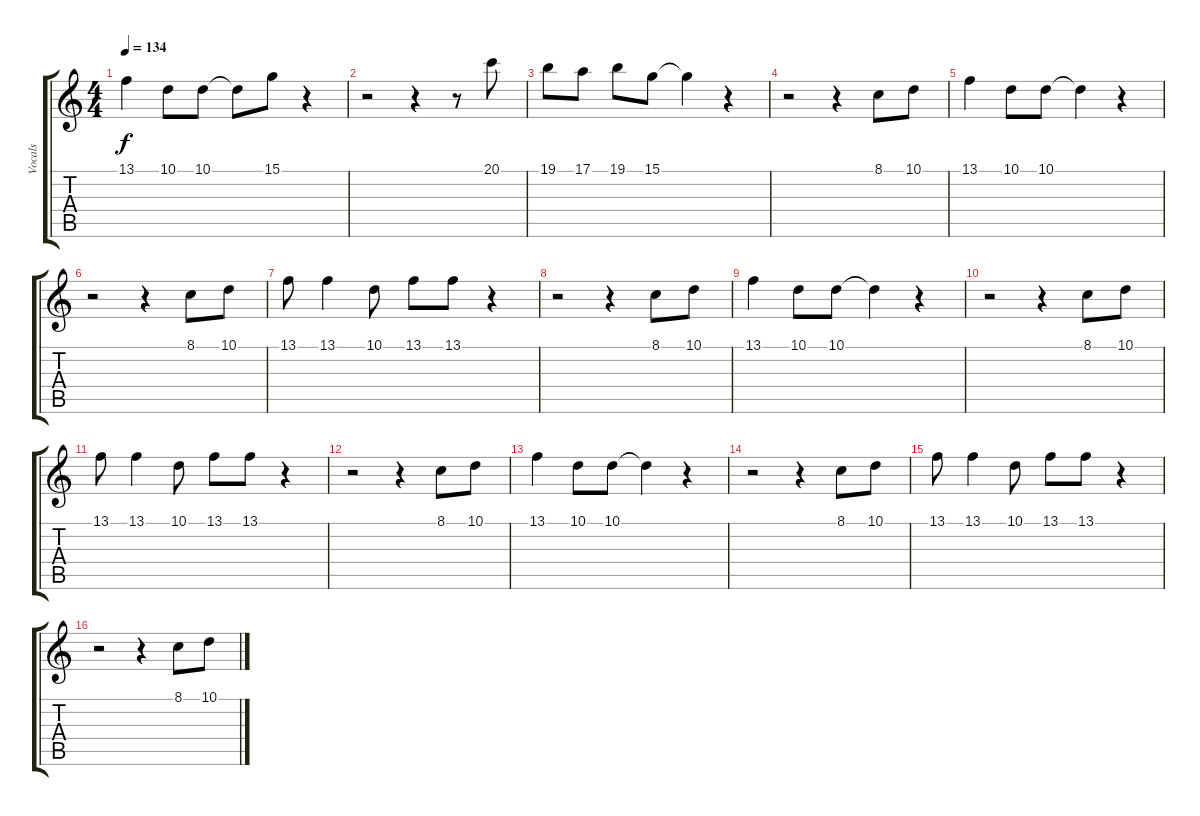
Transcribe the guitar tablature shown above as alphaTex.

\track ("Vocals" "Vocals") {instrument accordion}
\staff {score tabs}
\tuning (E4 B3 G3 D3 A2 E2) {hide}
\ts (4 4)
\tempo 134
\clef g2
\ks c
13.1.4{dy f} 10.1.8 10.1.8 10.1{t}.8 15.1.8 r.4 |
r.2 r.4 r.8 20.1.8 |
19.1.8 17.1.8 19.1.8 15.1.8 15.1{t}.4 r.4 |
r.2 r.4 8.1.8 10.1.8 |
13.1.4 10.1.8 10.1.8 10.1{t}.4 r.4 |
r.2 r.4 8.1.8 10.1.8 |
13.1.8 13.1.4 10.1.8 13.1.8 13.1.8 r.4 |
r.2 r.4 8.1.8 10.1.8 |
13.1.4 10.1.8 10.1.8 10.1{t}.4 r.4 |
r.2 r.4 8.1.8 10.1.8 |
13.1.8 13.1.4 10.1.8 13.1.8 13.1.8 r.4 |
r.2 r.4 8.1.8 10.1.8 |
13.1.4 10.1.8 10.1.8 10.1{t}.4 r.4 |
r.2 r.4 8.1.8 10.1.8 |
13.1.8 13.1.4 10.1.8 13.1.8 13.1.8 r.4 |
r.2 r.4 8.1.8 10.1.8
